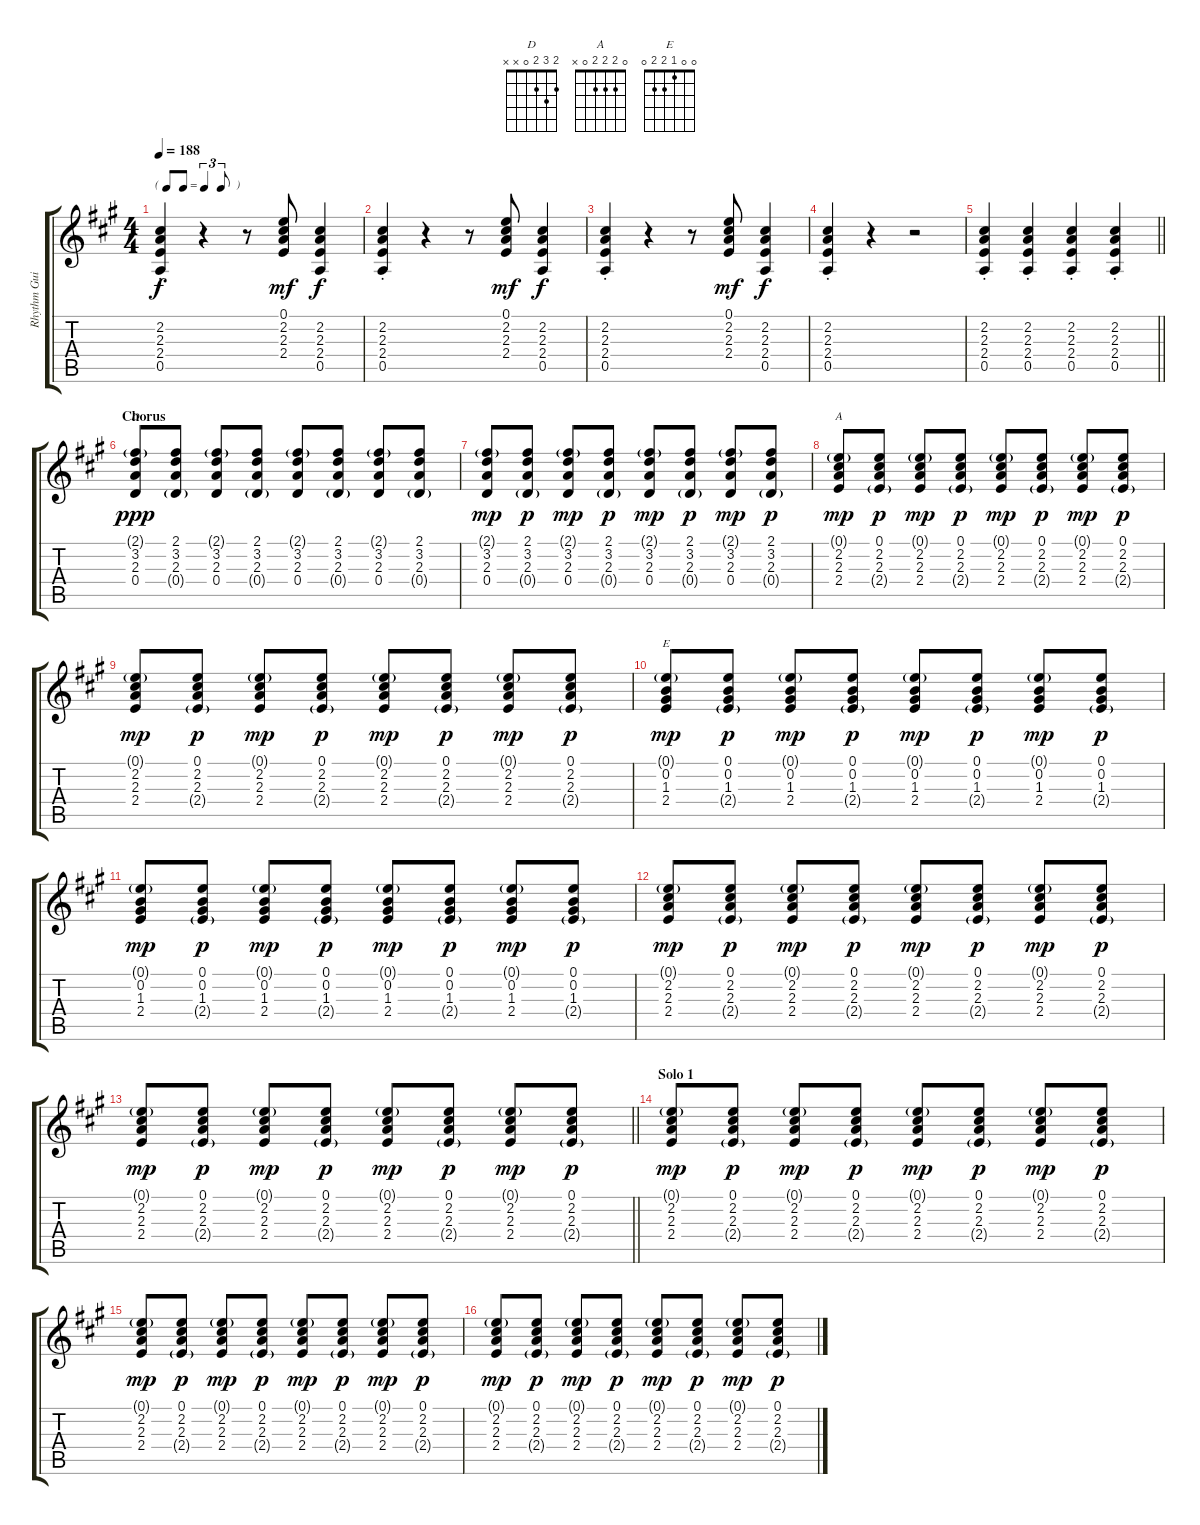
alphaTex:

\track ("Rhythm Guitar" "Rhythm Gui") {instrument acousticguitarsteel}
\staff {score tabs}
\tuning (E4 B3 G3 D3 A2 E2) {hide}
\chord ("D" 2 3 2 0 x x)
\chord ("A" 0 2 2 2 0 x)
\chord ("E" 0 0 1 2 2 0)
\ts (4 4)
\tf triplet8th
\tempo 188
\clef g2
\ks a
(2.2{st} 2.3{st} 2.4{st} 0.5{st}).4{dy f} r.4 r.8 (0.1 2.2 2.3 2.4).8{dy mf} (2.2 2.3 2.4 0.5).4{dy f} |
(2.2{st} 2.3{st} 2.4{st} 0.5{st}).4 r.4 r.8 (0.1 2.2 2.3 2.4).8{dy mf} (2.2 2.3 2.4 0.5).4{dy f} |
(2.2{st} 2.3{st} 2.4{st} 0.5{st}).4 r.4 r.8 (0.1 2.2 2.3 2.4).8{dy mf} (2.2 2.3 2.4 0.5).4{dy f} |
(2.2{st} 2.3{st} 2.4{st} 0.5{st}).4 r.4 r.2 |
\barLineRight lightlight
(2.2{st} 2.3{st} 2.4{st} 0.5{st}).4 (2.2{st} 2.3{st} 2.4{st} 0.5{st}).4 (2.2{st} 2.3{st} 2.4{st} 0.5{st}).4 (2.2{st} 2.3{st} 2.4{st} 0.5{st}).4 |
\section ("" "Chorus")
(2.1{g} 3.2 2.3 0.4).8{ch "D" dy ppp} (2.1 3.2 2.3 0.4{g}).8 (2.1{g} 3.2 2.3 0.4).8 (2.1 3.2 2.3 0.4{g}).8 (2.1{g} 3.2 2.3 0.4).8 (2.1 3.2 2.3 0.4{g}).8 (2.1{g} 3.2 2.3 0.4).8 (2.1 3.2 2.3 0.4{g}).8 |
(2.1{g} 3.2 2.3 0.4).8{dy mp} (2.1 3.2 2.3 0.4{g}).8{dy p} (2.1{g} 3.2 2.3 0.4).8{dy mp} (2.1 3.2 2.3 0.4{g}).8{dy p} (2.1{g} 3.2 2.3 0.4).8{dy mp} (2.1 3.2 2.3 0.4{g}).8{dy p} (2.1{g} 3.2 2.3 0.4).8{dy mp} (2.1 3.2 2.3 0.4{g}).8{dy p} |
(0.1{g} 2.2 2.3 2.4).8{ch "A" dy mp} (0.1 2.2 2.3 2.4{g}).8{dy p} (0.1{g} 2.2 2.3 2.4).8{dy mp} (0.1 2.2 2.3 2.4{g}).8{dy p} (0.1{g} 2.2 2.3 2.4).8{dy mp} (0.1 2.2 2.3 2.4{g}).8{dy p} (0.1{g} 2.2 2.3 2.4).8{dy mp} (0.1 2.2 2.3 2.4{g}).8{dy p} |
(0.1{g} 2.2 2.3 2.4).8{dy mp} (0.1 2.2 2.3 2.4{g}).8{dy p} (0.1{g} 2.2 2.3 2.4).8{dy mp} (0.1 2.2 2.3 2.4{g}).8{dy p} (0.1{g} 2.2 2.3 2.4).8{dy mp} (0.1 2.2 2.3 2.4{g}).8{dy p} (0.1{g} 2.2 2.3 2.4).8{dy mp} (0.1 2.2 2.3 2.4{g}).8{dy p} |
(0.1{g} 0.2 1.3 2.4).8{ch "E" dy mp} (0.1 0.2 1.3 2.4{g}).8{dy p} (0.1{g} 0.2 1.3 2.4).8{dy mp} (0.1 0.2 1.3 2.4{g}).8{dy p} (0.1{g} 0.2 1.3 2.4).8{dy mp} (0.1 0.2 1.3 2.4{g}).8{dy p} (0.1{g} 0.2 1.3 2.4).8{dy mp} (0.1 0.2 1.3 2.4{g}).8{dy p} |
(0.1{g} 0.2 1.3 2.4).8{dy mp} (0.1 0.2 1.3 2.4{g}).8{dy p} (0.1{g} 0.2 1.3 2.4).8{dy mp} (0.1 0.2 1.3 2.4{g}).8{dy p} (0.1{g} 0.2 1.3 2.4).8{dy mp} (0.1 0.2 1.3 2.4{g}).8{dy p} (0.1{g} 0.2 1.3 2.4).8{dy mp} (0.1 0.2 1.3 2.4{g}).8{dy p} |
(0.1{g} 2.2 2.3 2.4).8{dy mp} (0.1 2.2 2.3 2.4{g}).8{dy p} (0.1{g} 2.2 2.3 2.4).8{dy mp} (0.1 2.2 2.3 2.4{g}).8{dy p} (0.1{g} 2.2 2.3 2.4).8{dy mp} (0.1 2.2 2.3 2.4{g}).8{dy p} (0.1{g} 2.2 2.3 2.4).8{dy mp} (0.1 2.2 2.3 2.4{g}).8{dy p} |
\barLineRight lightlight
(0.1{g} 2.2 2.3 2.4).8{dy mp} (0.1 2.2 2.3 2.4{g}).8{dy p} (0.1{g} 2.2 2.3 2.4).8{dy mp} (0.1 2.2 2.3 2.4{g}).8{dy p} (0.1{g} 2.2 2.3 2.4).8{dy mp} (0.1 2.2 2.3 2.4{g}).8{dy p} (0.1{g} 2.2 2.3 2.4).8{dy mp} (0.1 2.2 2.3 2.4{g}).8{dy p} |
\section ("" "Solo 1")
(0.1{g} 2.2 2.3 2.4).8{dy mp} (0.1 2.2 2.3 2.4{g}).8{dy p} (0.1{g} 2.2 2.3 2.4).8{dy mp} (0.1 2.2 2.3 2.4{g}).8{dy p} (0.1{g} 2.2 2.3 2.4).8{dy mp} (0.1 2.2 2.3 2.4{g}).8{dy p} (0.1{g} 2.2 2.3 2.4).8{dy mp} (0.1 2.2 2.3 2.4{g}).8{dy p} |
(0.1{g} 2.2 2.3 2.4).8{dy mp} (0.1 2.2 2.3 2.4{g}).8{dy p} (0.1{g} 2.2 2.3 2.4).8{dy mp} (0.1 2.2 2.3 2.4{g}).8{dy p} (0.1{g} 2.2 2.3 2.4).8{dy mp} (0.1 2.2 2.3 2.4{g}).8{dy p} (0.1{g} 2.2 2.3 2.4).8{dy mp} (0.1 2.2 2.3 2.4{g}).8{dy p} |
(0.1{g} 2.2 2.3 2.4).8{dy mp} (0.1 2.2 2.3 2.4{g}).8{dy p} (0.1{g} 2.2 2.3 2.4).8{dy mp} (0.1 2.2 2.3 2.4{g}).8{dy p} (0.1{g} 2.2 2.3 2.4).8{dy mp} (0.1 2.2 2.3 2.4{g}).8{dy p} (0.1{g} 2.2 2.3 2.4).8{dy mp} (0.1 2.2 2.3 2.4{g}).8{dy p}
